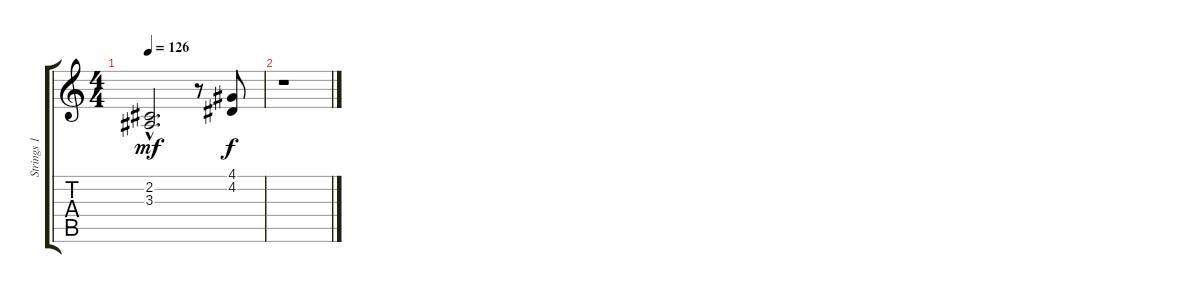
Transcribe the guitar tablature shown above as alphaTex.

\track ("Strings 1" "Strings 1") {instrument synthstrings2}
\staff {score tabs}
\tuning (E4 B3 G3 D3 A2 E2) {hide}
\ts (4 4)
\tempo 126
\clef g2
\ks c
(2.2{hac} 3.3{hac}).2{d dy mf} r.8 (4.1 4.2).8{dy f} |
r.1
